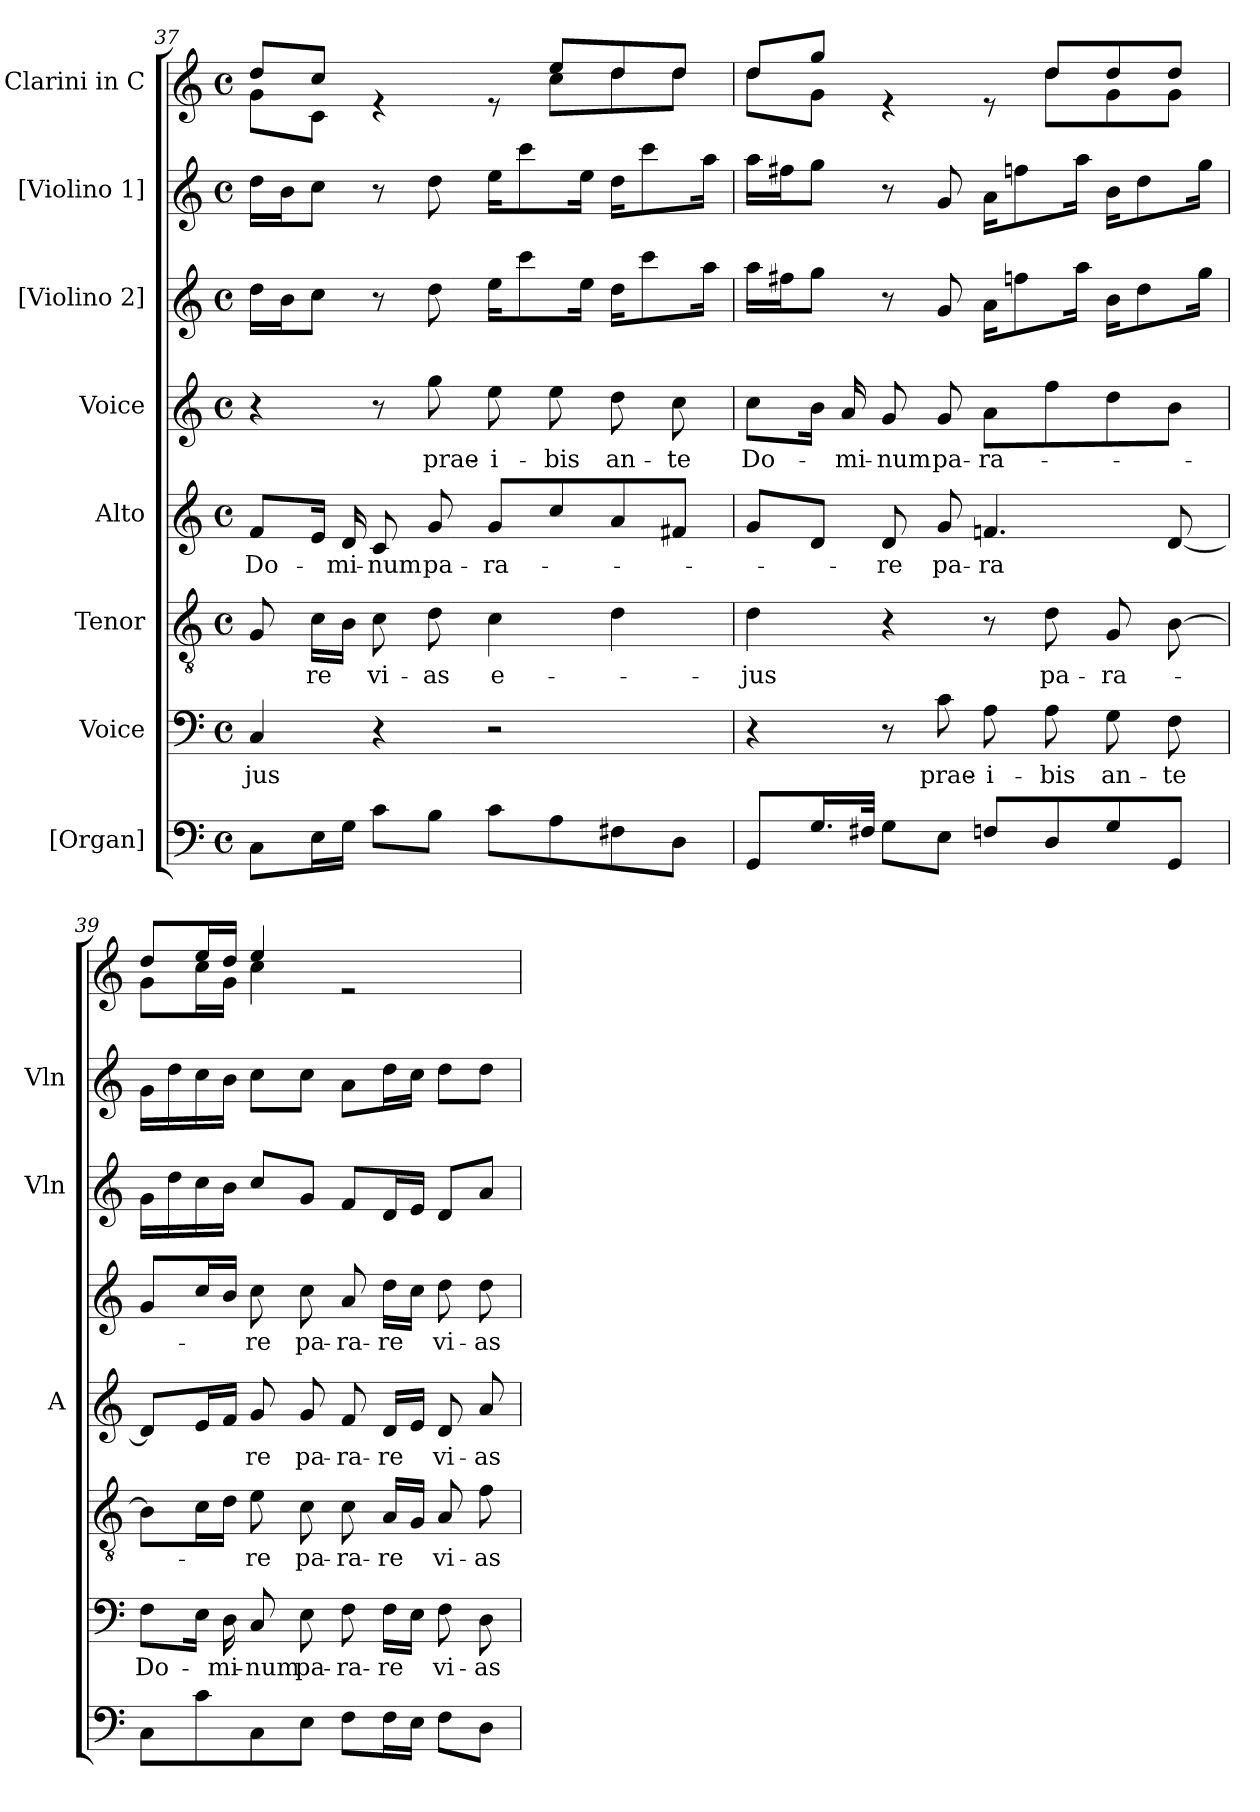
**kern	**kern	**text	**kern	**text	**kern	**text	**kern	**text	**kern	**kern	**kern
*part8	*part7	*part7	*part6	*part6	*part5	*part5	*part4	*part4	*part3	*part2	*part1
*staff8	*staff7	*staff7	*staff6	*staff6	*staff5	*staff5	*staff4	*staff4	*staff3	*staff2	*staff1
*I"[Organ]	*I"Voice	*	*I"Tenor	*	*I"Alto	*	*I"Voice	*	*I"[Violino 2]	*I"[Violino 1]	*I"Clarini in C
*	*	*	*	*	*I'A	*	*	*	*I'Vln	*I'Vln	*
!!LO:PB:g=z
*clefF4	*clefF4	*	*clefGv2	*	*clefG2	*	*clefG2	*	*clefG2	*clefG2	*clefG2
*k[]	*k[]	*	*k[]	*	*k[]	*	*k[]	*	*k[]	*k[]	*k[]
*M4/4	*M4/4	*	*M4/4	*	*M4/4	*	*M4/4	*	*M4/4	*M4/4	*M4/4
*met(c)	*met(c)	*	*met(c)	*	*met(c)	*	*met(c)	*	*met(c)	*met(c)	*met(c)
=37	=37	=37	=37	=37	=37	=37	=37	=37	=37	=37	=37
!	!	!LO:LY:b	!	!	!	!LO:LY:b	!	!	!	!	!
*	*	*	*	*	*	*	*	*	*	*	*^
8C\L	4C/	-jus	8G/	.	8f/L	Do-	4r	.	16dd\LL	16dd\LL	8dd/L	8g\L
.	.	.	.	.	.	.	.	.	16b\J	16b\J	.	.
!	!	!	!	!LO:LY:b	!	!	!	!	!	!	!	!
16E\L	.	.	16c\LL	re	16e/Jk	.	.	.	8cc\J	8cc\J	8cc/J	8c\J
!	!	!	!	!	!	!LO:LY:b	!	!	!	!	!	!
16G\JJ	.	.	16B\JJ	.	16d/	-mi-	.	.	.	.	.	.
!	!	!	!	!LO:LY:b	!	!LO:LY:b	!	!	!	!	!	!
8c\L	4r	.	8c\	vi-	8c/	-num	8r	.	8r	8r	4re	4.ryy
!	!	!	!	!LO:LY:b	!	!LO:LY:b	!	!LO:LY:b	!	!	!	!
8B\J	.	.	8d\	-as	8g/	pa-	8gg\	prae-	8dd\	8dd\	.	.
!	!	!	!	!LO:LY:b	!	!LO:LY:b	!	!LO:LY:b	!	!	!	!
8c\L	2r	.	4c\	e-	8g/L	-ra-	8ee\	-i-	16ee\KL	16ee\KL	8re	.
.	.	.	.	.	.	.	.	.	8ccc\	8ccc\	.	.
!	!	!	!	!	!	!	!	!LO:LY:b	!	!	!	!
8A\	.	.	.	.	8cc/	.	8ee\	-bis	.	.	8ee/L	8cc\L
.	.	.	.	.	.	.	.	.	16ee\Jk	16ee\Jk	.	.
!	!	!	!	!	!	!	!	!LO:LY:b	!	!	!	!
8F#X\	.	.	4d\	.	8a/	.	8dd\	an-	16dd\KL	16dd\KL	8dd/	8dd\
.	.	.	.	.	.	.	.	.	8ccc\	8ccc\	.	.
!	!	!	!	!	!	!	!	!LO:LY:b	!	!	!	!
8D\J	.	.	.	.	8f#X/J	.	8cc\	-te	.	.	8dd/J	8dd\J
.	.	.	.	.	.	.	.	.	16aa\Jk	16aa\Jk	.	.
=38	=38	=38	=38	=38	=38	=38	=38	=38	=38	=38	=38	=38
!	!	!	!	!LO:LY:b	!	!	!	!LO:LY:b	!	!	!	!
8GG/L	4r	.	4d\	-jus	8g/L	.	8cc\L	Do-	16aa\LL	16aa\LL	8dd/L	8dd\L
.	.	.	.	.	.	.	.	.	16ff#X\J	16ff#X\J	.	.
16.G/L	.	.	.	.	8d/J	.	16b\Jk	.	8gg\J	8gg\J	8gg/J	8g\J
!	!	!	!	!	!	!	!	!LO:LY:b	!	!	!	!
.	.	.	.	.	.	.	16a/	-mi-	.	.	.	.
32F#X/JJk	.	.	.	.	.	.	.	.	.	.	.	.
!	!	!	!	!	!	!LO:LY:b	!	!LO:LY:b	!	!	!	!
8G\L	8r	.	4r	.	8d/	-re	8g/	-num	8r	8r	4re	4.ryy
!	!	!LO:LY:b	!	!	!	!LO:LY:b	!	!LO:LY:b	!	!	!	!
8E\J	8c\	prae-	.	.	8g/	pa-	8g/	pa-	8g/	8g/	.	.
!	!	!LO:LY:b	!	!	!	!LO:LY:b	!	!LO:LY:b	!	!	!	!
8Fn/L	8A\	-i-	8r	.	4.fn/	-ra	8a\L	-ra-	16a\KL	16a\KL	8re	.
.	.	.	.	.	.	.	.	.	8ffn\	8ffn\	.	.
!	!	!LO:LY:b	!	!LO:LY:b	!	!	!	!	!	!	!	!
8D/	8A\	-bis	8d\	pa-	.	.	8ff\	.	.	.	8dd/L	8dd\L
.	.	.	.	.	.	.	.	.	16aa\Jk	16aa\Jk	.	.
!	!	!LO:LY:b	!	!LO:LY:b	!	!	!	!	!	!	!	!
8G/	8G\	an-	8G/	-ra-	.	.	8dd\	.	16b\KL	16b\KL	8dd/	8g\
.	.	.	.	.	.	.	.	.	8dd\	8dd\	.	.
!	!	!LO:LY:b	!	!	!	!	!	!	!	!	!	!
8GG/J	8F\	-te	[8B\	.	[8d/	.	8b\J	.	.	.	8dd/J	8g\J
.	.	.	.	.	.	.	.	.	16gg\Jk	16gg\Jk	.	.
=39	=39	=39	=39	=39	=39	=39	=39	=39	=39	=39	=39	=39
!	!	!LO:LY:b	!	!	!	!	!	!	!	!	!	!
8C\L	8F\L	Do-	8B\L]	.	8d/L]	.	8g/L	.	16g\LL	16g\LL	8dd/L	8g\L
.	.	.	.	.	.	.	.	.	16dd\	16dd\	.	.
8c\	16E\Jk	.	16c\L	.	16e/L	.	16cc/L	.	16cc\	16cc\	16ee/L	16cc\L
!	!	!LO:LY:b	!	!	!	!	!	!	!	!	!	!
.	16D\	-mi-	16d\JJ	.	16f/JJ	.	16b/JJ	.	16b\JJ	16b\JJ	16dd/JJ	16g\JJ
!	!	!LO:LY:b	!	!LO:LY:b	!	!LO:LY:b	!	!LO:LY:b	!	!	!	!
8C\	8C/	-num	8e\	-re	8g/	re	8cc\	-re	8cc/L	8cc\L	4ee/	4cc\
!	!	!LO:LY:b	!	!LO:LY:b	!	!LO:LY:b	!	!LO:LY:b	!	!	!	!
8E\J	8E\	pa-	8c\	pa-	8g/	pa-	8cc\	pa-	8g/J	8cc\J	.	.
!	!	!LO:LY:b	!	!LO:LY:b	!	!LO:LY:b	!	!LO:LY:b	!	!	!	!
8F\L	8F\	-ra-	8c\	-ra-	8f/	-ra-	8a/	-ra-	8f/L	8a\L	2re	2ryy
!	!	!LO:LY:b	!	!LO:LY:b	!	!LO:LY:b	!	!LO:LY:b	!	!	!	!
16F\L	16F\LL	-re	16A/LL	-re	16d/LL	-re	16dd\LL	-re	16d/L	16dd\L	.	.
16E\JJ	16E\JJ	.	16G/JJ	.	16e/JJ	.	16cc\JJ	.	16e/JJ	16cc\JJ	.	.
!	!	!LO:LY:b	!	!LO:LY:b	!	!LO:LY:b	!	!LO:LY:b	!	!	!	!
8F\L	8F\	vi-	8A/	vi-	8d/	vi-	8dd\	vi-	8d/L	8dd\L	.	.
!	!	!LO:LY:b	!	!LO:LY:b	!	!LO:LY:b	!	!LO:LY:b	!	!	!	!
8D\J	8D\	-as	8f\	-as	8a/	-as	8dd\	-as	8a/J	8dd\J	.	.
*	*	*	*	*	*	*	*	*	*	*	*v	*v
=	=	=	=	=	=	=	=	=	=	=	=
*-	*-	*-	*-	*-	*-	*-	*-	*-	*-	*-	*-
